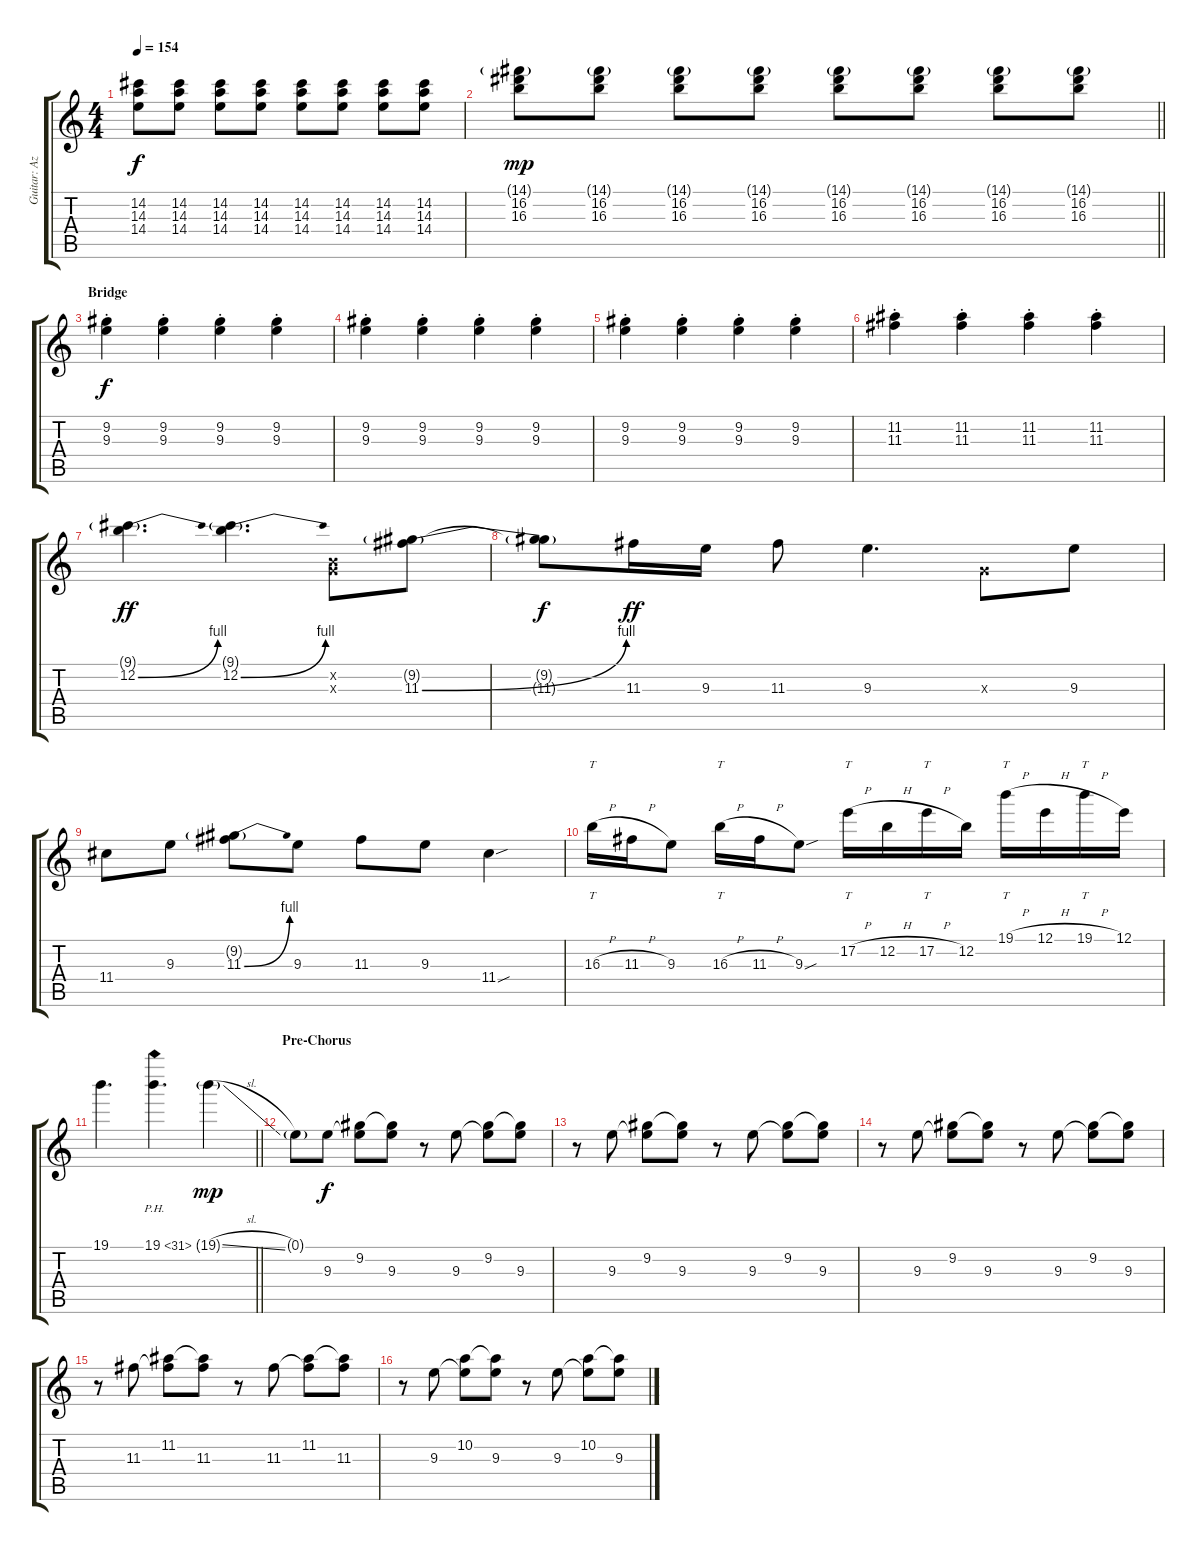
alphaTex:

\track ("Guitar: Azusa Nakano" "Guitar: Az") {instrument overdrivenguitar}
\staff {score tabs}
\tuning (E4 B3 G3 D3 A2 E2) {hide}
\ts (4 4)
\tempo 154
\clef g2
\ks c
(14.2 14.3 14.4).8{dy f} (14.2 14.3 14.4).8 (14.2 14.3 14.4).8 (14.2 14.3 14.4).8 (14.2 14.3 14.4).8 (14.2 14.3 14.4).8 (14.2 14.3 14.4).8 (14.2 14.3 14.4).8 |
\barLineRight lightlight
(14.1{g} 16.2 16.3).8{dy mp} (14.1{g} 16.2 16.3).8 (14.1{g} 16.2 16.3).8 (14.1{g} 16.2 16.3).8 (14.1{g} 16.2 16.3).8 (14.1{g} 16.2 16.3).8 (14.1{g} 16.2 16.3).8 (14.1{g} 16.2 16.3).8 |
\section ("" "Bridge")
(9.2{st} 9.3{st}).4{dy f} (9.2{st} 9.3{st}).4 (9.2{st} 9.3{st}).4 (9.2{st} 9.3{st}).4 |
(9.2{st} 9.3{st}).4 (9.2{st} 9.3{st}).4 (9.2{st} 9.3{st}).4 (9.2{st} 9.3{st}).4 |
(9.2{st} 9.3{st}).4 (9.2{st} 9.3{st}).4 (9.2{st} 9.3{st}).4 (9.2{st} 9.3{st}).4 |
(11.2{st} 11.3{st}).4 (11.2{st} 11.3{st}).4 (11.2{st} 11.3{st}).4 (11.2{st} 11.3{st}).4 |
(9.1{g} 12.2{be (bend 0 0 60 4)}).4{d dy ff balance 8} (9.1{g} 12.2{be (bend 0 0 60 4)}).4{d} (0.2{x} 0.3{x}).8 (9.2{g} 11.3{be (bend 0 0 60 4)}).8 |
(9.2{t} 11.3{t}).8{dy f} 11.3.16{dy ff} 9.3.16 11.3.8 9.3.4{d} 0.3{x}.8 9.3.8 |
11.4.8 9.3.8 (9.2{g} 11.3{be (bend 0 0 60 4)}).8 9.3.8 11.3.8 9.3.8 11.4{sou}.4 |
16.3{h}.16{tt} 11.3{h}.16 9.3.8 16.3{h}.16{tt} 11.3{h}.16 9.3{sou}.8 17.2{h}.16{tt} 12.2{h}.16 17.2{h}.16{tt} 12.2.16 19.1{h}.16{tt} 12.1{h}.16 19.1{h}.16{tt} 12.1.16 |
\barLineRight lightlight
19.1.4{d} 19.1{ph 12}.4{d} 19.1{sl g}.4{dy mp} |
\section ("" "Pre-Chorus")
0.1{g}.8{balance 16} 9.3.8{dy f} (9.2 9.3{t}).8 (9.2{t} 9.3).8 r.8 9.3.8 (9.2 9.3{t}).8 (9.2{t} 9.3).8 |
r.8 9.3.8 (9.2 9.3{t}).8 (9.2{t} 9.3).8 r.8 9.3.8 (9.2 9.3{t}).8 (9.2{t} 9.3).8 |
r.8 9.3.8 (9.2 9.3{t}).8 (9.2{t} 9.3).8 r.8 9.3.8 (9.2 9.3{t}).8 (9.2{t} 9.3).8 |
r.8 11.3.8 (11.2 11.3{t}).8 (11.2{t} 11.3).8 r.8 11.3.8 (11.2 11.3{t}).8 (11.2{t} 11.3).8 |
r.8 9.3.8 (10.2 9.3{t}).8 (10.2{t} 9.3).8 r.8 9.3.8 (10.2 9.3{t}).8 (10.2{t} 9.3).8
